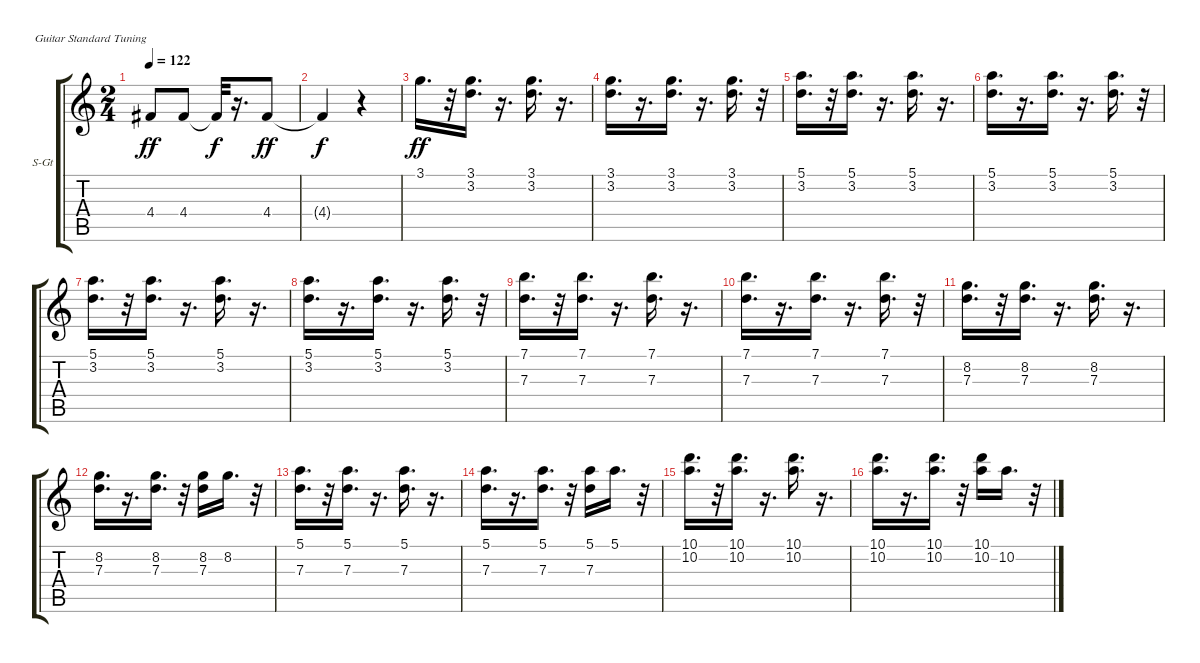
\bracketExtendMode groupsimilarinstruments
\firstSystemTrackNameOrientation horizontal
\otherSystemsTrackNameOrientation horizontal
\track ("Колокольчик" "S-Gt") {instrument acousticguitarsteel}
\staff {score tabs}
\tuning (E4 B3 G3 D3 A2 E2)
\ts (2 4)
\tempo 122
\clef g2
\ks c
4.4.8{dy ff} 4.4.8 4.4{t}.32{dy f} r.16{d} 4.4.8{dy ff} |
4.4{t}.4{dy f} r.4 |
3.1.16{d dy ff} r.32 (3.1 3.2).16{d} r.16{d} (3.1 3.2).16{d} r.16{d} |
(3.1 3.2).16{d} r.16{d} (3.1 3.2).16{d} r.16{d} (3.1 3.2).16{d} r.32 |
(5.1 3.2).16{d} r.32 (5.1 3.2).16{d} r.16{d} (5.1 3.2).16{d} r.16{d} |
(5.1 3.2).16{d} r.16{d} (5.1 3.2).16{d} r.16{d} (5.1 3.2).16{d} r.32 |
(5.1 3.2).16{d} r.32 (5.1 3.2).16{d} r.16{d} (5.1 3.2).16{d} r.16{d} |
(5.1 3.2).16{d} r.16{d} (5.1 3.2).16{d} r.16{d} (5.1 3.2).16{d} r.32 |
(7.1 7.3).16{d} r.32 (7.1 7.3).16{d} r.16{d} (7.1 7.3).16{d} r.16{d} |
(7.1 7.3).16{d} r.16{d} (7.1 7.3).16{d} r.16{d} (7.1 7.3).16{d} r.32 |
(8.2 7.3).16{d} r.32 (8.2 7.3).16{d} r.16{d} (8.2 7.3).16{d} r.16{d} |
(8.2 7.3).16{d} r.16{d} (8.2 7.3).16{d} r.32 (8.2 7.3).16 8.2.16{d} r.32 |
(5.1 7.3).16{d} r.32 (5.1 7.3).16{d} r.16{d} (5.1 7.3).16{d} r.16{d} |
(5.1 7.3).16{d} r.16{d} (5.1 7.3).16{d} r.32 (5.1 7.3).16 5.1.16{d} r.32 |
(10.1 10.2).16{d} r.32 (10.1 10.2).16{d} r.16{d} (10.1 10.2).16{d} r.16{d} |
(10.1 10.2).16{d} r.16{d} (10.1 10.2).16{d} r.32 (10.1 10.2).16 10.2.16{d} r.32
